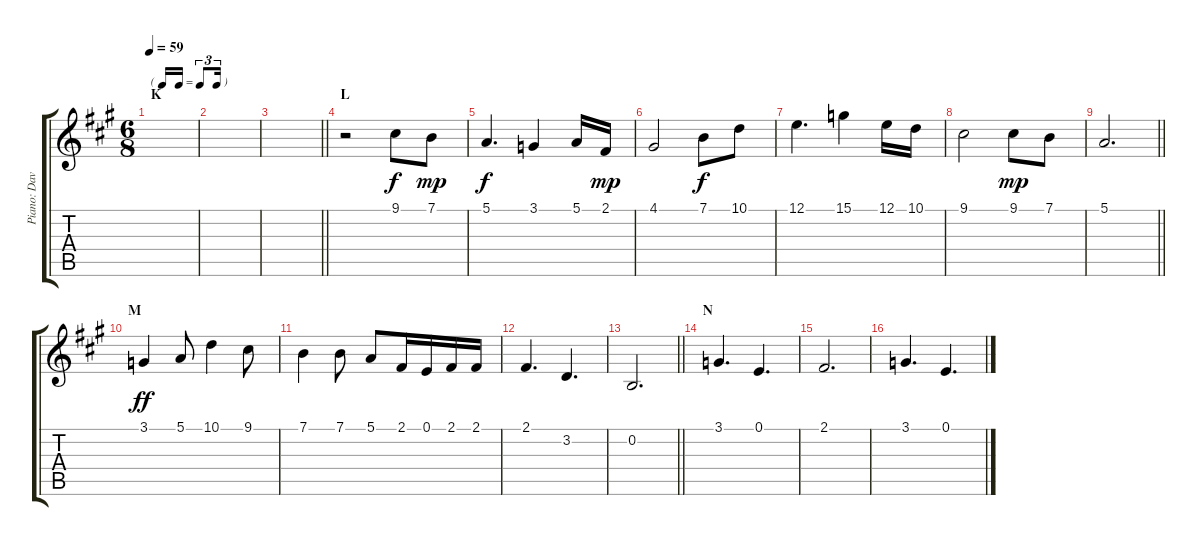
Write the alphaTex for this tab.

\track ("Piano: David Gilmour" "Piano: Dav") {instrument acousticgrandpiano}
\staff {score tabs}
\tuning (E4 B3 G3 D3 A2 E2) {hide}
\ts (6 8)
\tf triplet16th
\section ("" "K")
\tempo 59
\clef g2
\ks a
|
|
\barLineRight lightlight
|
\section ("" "L")
r.2 9.1.8{dy f} 7.1.8{dy mp} |
5.1.4{d dy f} 3.1.4 5.1.16 2.1.16{dy mp} |
4.1.2 7.1.8{dy f} 10.1.8 |
12.1.4{d} 15.1.4 12.1.16 10.1.16 |
9.1.2 9.1.8{dy mp} 7.1.8 |
\barLineRight lightlight
5.1.2{d} |
\section ("" "M")
3.1.4{dy ff} 5.1.8 10.1.4 9.1.8 |
7.1.4 7.1.8 5.1.8 2.1.16 0.1.16 2.1.16 2.1.16 |
2.1.4{d} 3.2.4{d} |
\barLineRight lightlight
0.2.2{d} |
\section ("" "N")
3.1.4{d} 0.1.4{d} |
2.1.2{d} |
3.1.4{d} 0.1.4{d}
